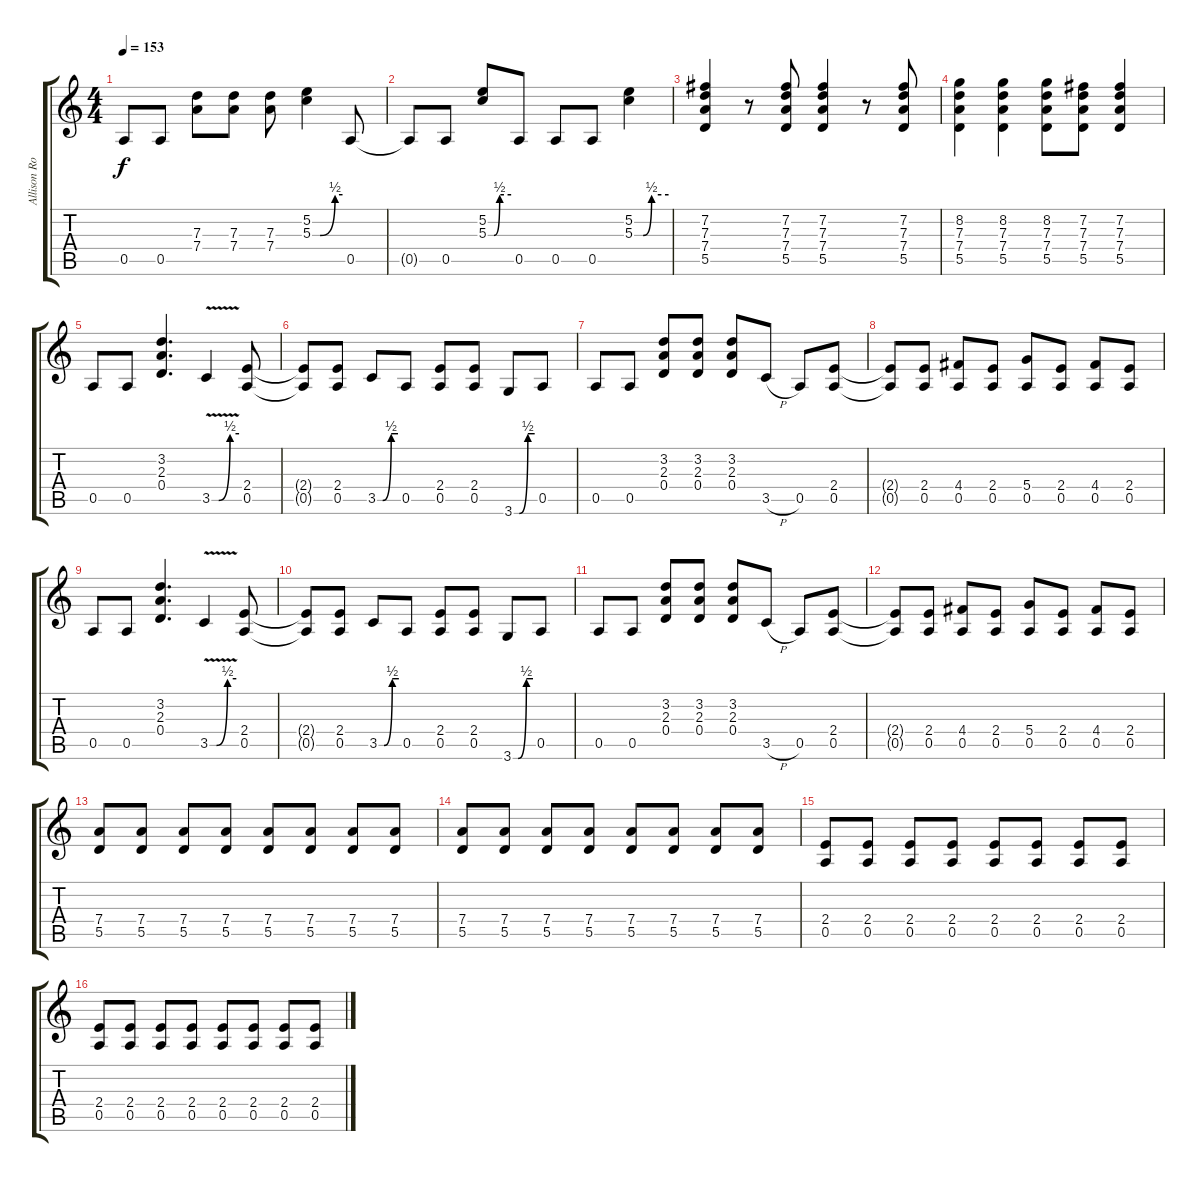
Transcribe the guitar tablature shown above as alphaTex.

\track ("Allison Robertson" "Allison Ro") {instrument overdrivenguitar}
\staff {score tabs}
\tuning (E4 B3 G3 D3 A2 E2) {hide}
\ts (4 4)
\tempo 153
\clef g2
\ks c
0.5.8{dy f} 0.5.8 (7.3 7.4).8 (7.3 7.4).8 (7.3 7.4).8 (5.2 5.3{be (custom 0 0 15 0 45 2 60 2)}).4 0.5.8 |
0.5{t}.8 0.5.8 (5.2 5.3{be (custom 0 0 15 0 30 2 60 2)}).8 0.5.8 0.5.8 0.5.8 (5.2 5.3{be (custom 0 0 15 0 30 2 60 2)}).4 |
(7.2 7.3 7.4 5.5).4 r.8 (7.2 7.3 7.4 5.5).8 (7.2 7.3 7.4 5.5).4 r.8 (7.2 7.3 7.4 5.5).8 |
(8.2 7.3 7.4 5.5).4 (8.2 7.3 7.4 5.5).4 (8.2 7.3 7.4 5.5).8 (7.2 7.3 7.4 5.5).8 (7.2 7.3 7.4 5.5).4 |
0.5.8 0.5.8 (3.2 2.3 0.4).4{d} 3.5{be (custom 0 0 15 0 40 2 60 2) v}.4 (2.4 0.5).8 |
(2.4{t} 0.5{t}).8 (2.4 0.5).8 3.5{be (custom 0 0 15 0 40 2 60 2)}.8 0.5.8 (2.4 0.5).8 (2.4 0.5).8 3.6{be (custom 0 0 15 0 40 2 60 2)}.8 0.5.8 |
0.5.8 0.5.8 (3.2 2.3 0.4).8 (3.2 2.3 0.4).8 (3.2 2.3 0.4).8 3.5{h}.8 0.5.8 (2.4 0.5).8 |
(2.4{t} 0.5{t}).8 (2.4 0.5).8 (4.4 0.5).8 (2.4 0.5).8 (5.4 0.5).8 (2.4 0.5).8 (4.4 0.5).8 (2.4 0.5).8 |
0.5.8 0.5.8 (3.2 2.3 0.4).4{d} 3.5{be (custom 0 0 15 0 40 2 60 2) v}.4 (2.4 0.5).8 |
(2.4{t} 0.5{t}).8 (2.4 0.5).8 3.5{be (custom 0 0 15 0 40 2 60 2)}.8 0.5.8 (2.4 0.5).8 (2.4 0.5).8 3.6{be (custom 0 0 15 0 40 2 60 2)}.8 0.5.8 |
0.5.8 0.5.8 (3.2 2.3 0.4).8 (3.2 2.3 0.4).8 (3.2 2.3 0.4).8 3.5{h}.8 0.5.8 (2.4 0.5).8 |
(2.4{t} 0.5{t}).8 (2.4 0.5).8 (4.4 0.5).8 (2.4 0.5).8 (5.4 0.5).8 (2.4 0.5).8 (4.4 0.5).8 (2.4 0.5).8 |
(7.4 5.5).8 (7.4 5.5).8 (7.4 5.5).8 (7.4 5.5).8 (7.4 5.5).8 (7.4 5.5).8 (7.4 5.5).8 (7.4 5.5).8 |
(7.4 5.5).8 (7.4 5.5).8 (7.4 5.5).8 (7.4 5.5).8 (7.4 5.5).8 (7.4 5.5).8 (7.4 5.5).8 (7.4 5.5).8 |
(2.4 0.5).8 (2.4 0.5).8 (2.4 0.5).8 (2.4 0.5).8 (2.4 0.5).8 (2.4 0.5).8 (2.4 0.5).8 (2.4 0.5).8 |
(2.4 0.5).8 (2.4 0.5).8 (2.4 0.5).8 (2.4 0.5).8 (2.4 0.5).8 (2.4 0.5).8 (2.4 0.5).8 (2.4 0.5).8
